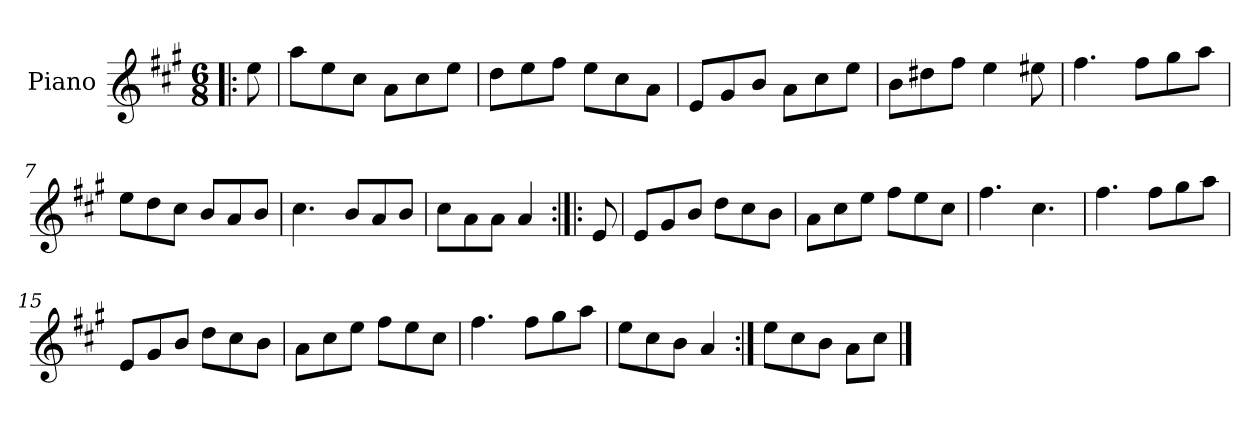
**kern
*part1
*staff1
*I"Piano
*I'Pno
*clefG2
*k[f#c#g#]
*A:
*M6/8
=1!|:
8ee\
=2
8aa\L
8ee\
8cc#\J
8a\L
8cc#\
8ee\J
=3
8dd\L
8ee\
8ff#\J
8ee\L
8cc#\
8a\J
=4
8e/L
8g#/
8b/J
8a\L
8cc#\
8ee\J
=5
8b\L
8dd#X\
8ff#\J
4ee\
8ee#X\
=6
4.ff#\
8ff#\L
8gg#\
8aa\J
!!LO:LB:g=z
=7
8ee\L
8dd\
8cc#\J
8b/L
8a/
8b/J
=8
4.cc#\
8b/L
8a/
8b/J
=9
8cc#\L
8a\
8a\J
4a/
=10:|!|:
8e/
=11
8e/L
8g#/
8b/J
8dd\L
8cc#\
8b\J
=12
8a\L
8cc#\
8ee\J
8ff#\L
8ee\
8cc#\J
=13
4.ff#\
4.cc#\
!!LO:LB:g=z
=14
4.ff#\
8ff#\L
8gg#\
8aa\J
=15
8e/L
8g#/
8b/J
8dd\L
8cc#\
8b\J
=16
8a\L
8cc#\
8ee\J
8ff#\L
8ee\
8cc#\J
=17
4.ff#\
8ff#\L
8gg#\
8aa\J
=18
8ee\L
8cc#\
8b\J
4a/
=19:|!
8ee\L
8cc#\
8b\J
8a\L
8cc#\J
==
*-
